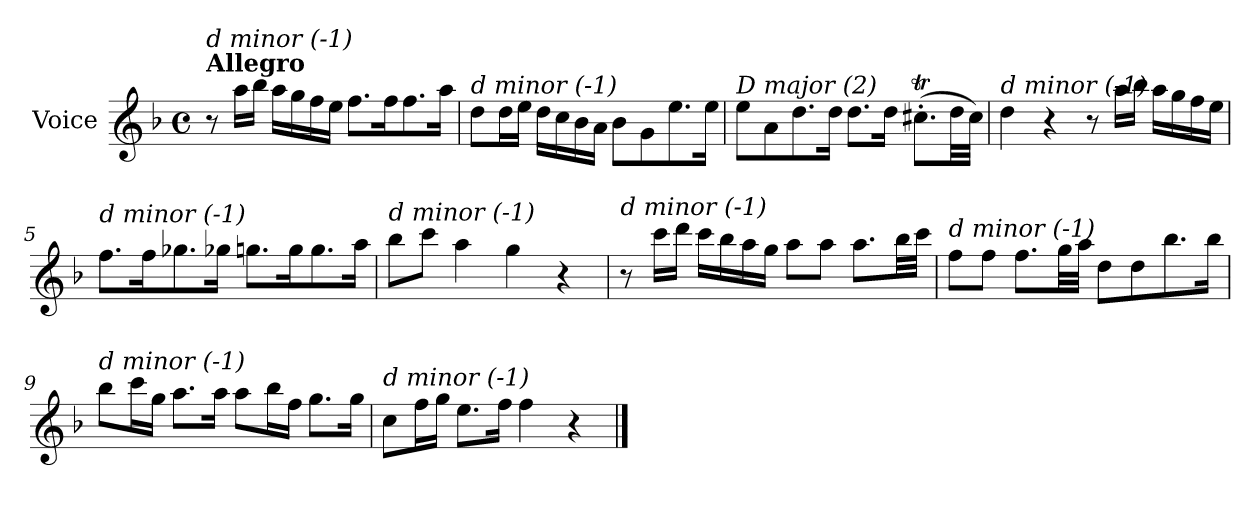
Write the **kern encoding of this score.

**kern
*part1
*staff1
*I"Voice
*clefG2
*k[b-]
*F:
*M4/4
*met(c)
=1
!LO:TX:a:B:t=Allegro
!LO:TX:i:t=d minor (-1)
8r
16aa\LL
16bb-\JJ
16aa\LL
16gg\
16ff\
16ee\JJ
8.ff\L
16ff\k
8.ff\
16aa\Jk
=2
!LO:TX:i:t=d minor (-1)
8dd\L
16dd\L
16ee\JJ
16dd\LL
16cc\
16b-\
16a\JJ
8b-\L
8g\
8.ee\
16ee\Jk
=3
!LO:TX:i:t=D major (2)
8ee\L
8a\
8.dd\
16dd\Jk
8.dd\L
16dd\Jk
(>8.cc#Xt'>\L
32dd\LL
32cc#\JJJ)
!!LO:LB:g=z
=4
!LO:TX:i:t=d minor (-1)
4dd\
4r
8r
16aa\LL
16bb-\JJ
16aa\LL
16gg\
16ff\
16ee\JJ
=5
!LO:TX:i:t=d minor (-1)
8.ff\L
16ff\k
8.gg-Xi\
16gg-Xi\Jk
8.gg\L
16gg\k
8.gg\
16aa\Jk
=6
!LO:TX:i:t=d minor (-1)
8bb-\L
8ccc\J
4aa\
4gg\
4r
!!LO:LB:g=z
=7
!LO:TX:i:t=d minor (-1)
8r
16ccc\LL
16ddd\JJ
16ccc\LL
16bb-\
16aa\
16gg\JJ
8aa\L
8aa\J
8.aa\L
32bb-\LL
32ccc\JJJ
!!LO:LB:g=z
=8
!LO:TX:i:t=d minor (-1)
8ff\L
8ff\J
8.ff\L
32gg\LL
32aa\JJJ
8dd\L
8dd\
8.bb-\
16bb-\Jk
=9
!LO:TX:i:t=d minor (-1)
8bb-\L
16ccc\L
16gg\JJ
8.aa\L
16aa\Jk
8aa\L
16bb-\L
16ff\JJ
8.gg\L
16gg\Jk
=10
!LO:TX:i:t=d minor (-1)
8cc\L
16ff\L
16gg\JJ
8.ee\L
16ff\Jk
4ff\
4r
==
*-
